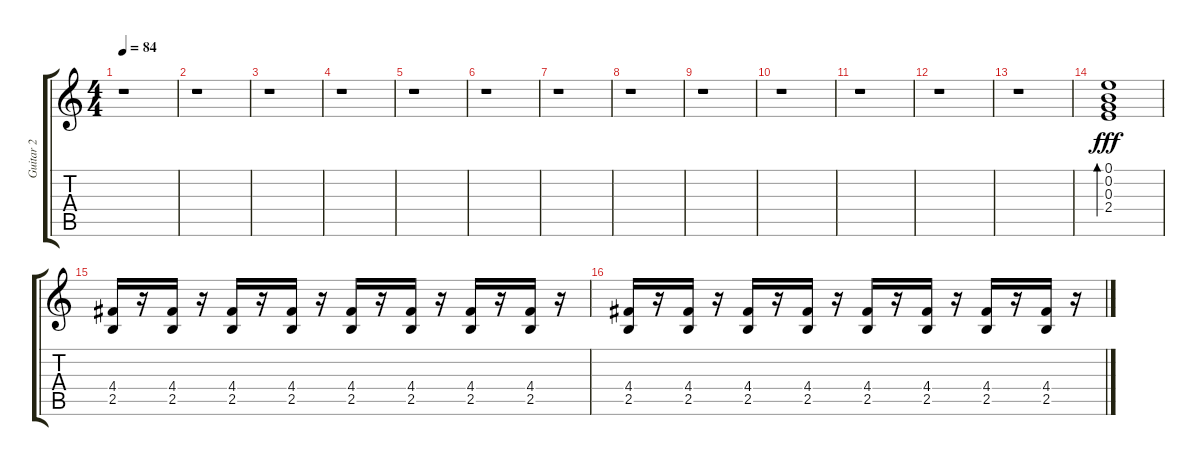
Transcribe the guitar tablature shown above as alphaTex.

\track ("Guitar 2" "Guitar 2") {instrument distortionguitar}
\staff {score tabs}
\tuning (E4 B3 G3 D3 A2 E2) {hide}
\ts (4 4)
\tempo 84
\clef g2
\ks c
r.1{dy fff instrument distortionguitar} |
r.1 |
r.1 |
r.1 |
r.1 |
r.1 |
r.1 |
r.1 |
r.1 |
r.1 |
r.1 |
r.1 |
r.1 |
(0.1 0.2 0.3 2.4).1{bd 120} |
(4.4 2.5).16 r.16 (4.4 2.5).16 r.16 (4.4 2.5).16 r.16 (4.4 2.5).16 r.16 (4.4 2.5).16 r.16 (4.4 2.5).16 r.16 (4.4 2.5).16 r.16 (4.4 2.5).16 r.16 |
(4.4 2.5).16 r.16 (4.4 2.5).16 r.16 (4.4 2.5).16 r.16 (4.4 2.5).16 r.16 (4.4 2.5).16 r.16 (4.4 2.5).16 r.16 (4.4 2.5).16 r.16 (4.4 2.5).16 r.16
